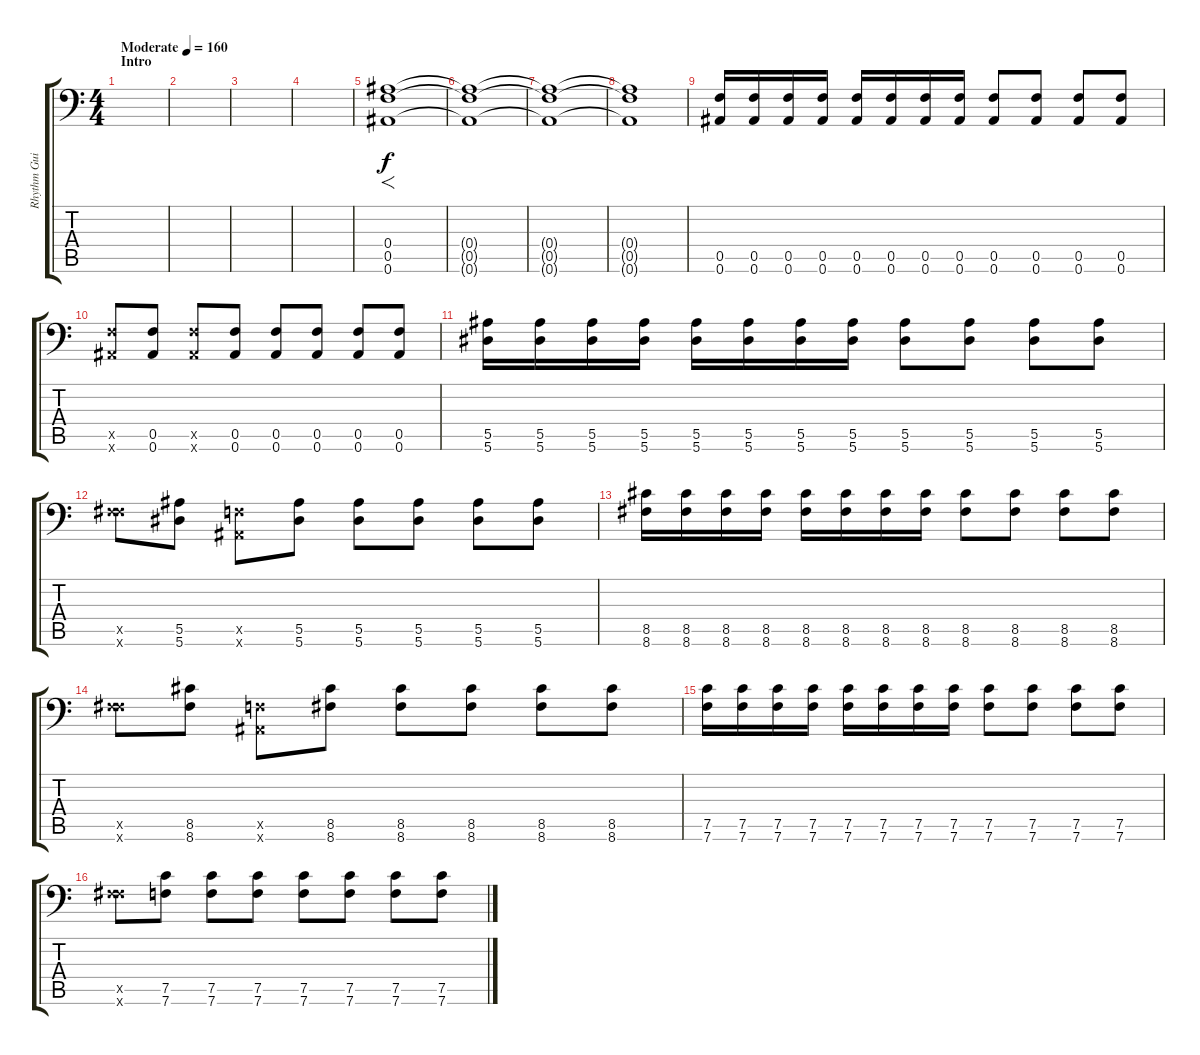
\track ("Rhythm Guitar" "Rhythm Gui") {instrument distortionguitar}
\staff {score tabs}
\tuning (C4 G3 Eb3 Bb2 F2 Bb1) {hide}
\ts (4 4)
\section ("" "Intro")
\tempo (160 "Moderate")
\clef f4
\ks c
|
|
|
|
(0.4 0.5 0.6).1{f} |
(0.4{t} 0.5{t} 0.6{t}).1 |
(0.4{t} 0.5{t} 0.6{t}).1 |
(0.4{t} 0.5{t} 0.6{t}).1 |
(0.5 0.6).16 (0.5 0.6).16 (0.5 0.6).16 (0.5 0.6).16 (0.5 0.6).16 (0.5 0.6).16 (0.5 0.6).16 (0.5 0.6).16 (0.5 0.6).8 (0.5 0.6).8 (0.5 0.6).8 (0.5 0.6).8 |
(0.5{x} 0.6{x}).8 (0.5 0.6).8 (0.5{x} 0.6{x}).8 (0.5 0.6).8 (0.5 0.6).8 (0.5 0.6).8 (0.5 0.6).8 (0.5 0.6).8 |
(5.5 5.6).16 (5.5 5.6).16 (5.5 5.6).16 (5.5 5.6).16 (5.5 5.6).16 (5.5 5.6).16 (5.5 5.6).16 (5.5 5.6).16 (5.5 5.6).8 (5.5 5.6).8 (5.5 5.6).8 (5.5 5.6).8 |
(0.5{x} 8.6{x}).8 (5.5 5.6).8 (0.5{x} 0.6{x}).8 (5.5 5.6).8 (5.5 5.6).8 (5.5 5.6).8 (5.5 5.6).8 (5.5 5.6).8 |
(8.5 8.6).16 (8.5 8.6).16 (8.5 8.6).16 (8.5 8.6).16 (8.5 8.6).16 (8.5 8.6).16 (8.5 8.6).16 (8.5 8.6).16 (8.5 8.6).8 (8.5 8.6).8 (8.5 8.6).8 (8.5 8.6).8 |
(0.5{x} 8.6{x}).8 (8.5 8.6).8 (0.5{x} 0.6{x}).8 (8.5 8.6).8 (8.5 8.6).8 (8.5 8.6).8 (8.5 8.6).8 (8.5 8.6).8 |
(7.5 7.6).16 (7.5 7.6).16 (7.5 7.6).16 (7.5 7.6).16 (7.5 7.6).16 (7.5 7.6).16 (7.5 7.6).16 (7.5 7.6).16 (7.5 7.6).8 (7.5 7.6).8 (7.5 7.6).8 (7.5 7.6).8 |
(0.5{x} 8.6{x}).8 (7.5 7.6).8 (7.5 7.6).8 (7.5 7.6).8 (7.5 7.6).8 (7.5 7.6).8 (7.5 7.6).8 (7.5 7.6).8
